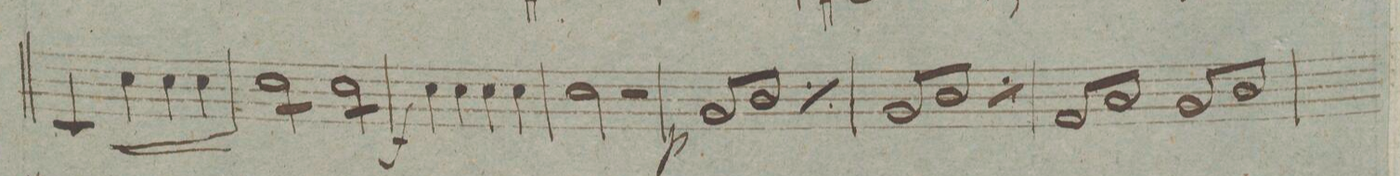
**kern	**dynam
*I"Viola	*
*clefC3	*
*k[]	*
*met(c|)	*
*M2/2	*
4D/	.
4d\	<
4d\	.
4d\	[
=40	=40
8d\L	.
8d\	.
8d\	.
8d\J	.
8d\L	.
8d\	.
8d\	.
8d\J	.
=41	=41
4d\	f
4d\	.
4d\	.
4d\	.
=42	=42
2d\	.
2r	.
=43	=43
8A/L	p
8c/	.
8A/	.
8c/J	.
*rep	*
8A/L	.
8c/	.
8A/	.
8c/J	.
*Xrep	*
=44	=44
8A/L	.
8c/	.
8A/	.
8c/J	.
*rep	*
8A/L	.
8c/	.
8A/	.
8c/J	.
*Xrep	*
=45	=45
8G/L	.
8B/	.
8G/	.
8B/J	.
8A/L	.
8c/	.
8A/	.
8c/J	.
=46	=46
*-	*-
